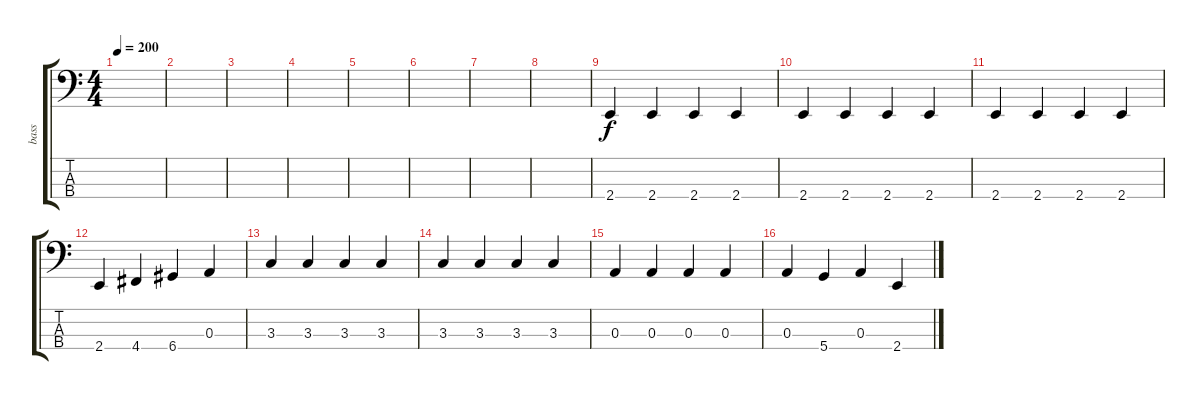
\track ("bass" "bass") {instrument electricbassfinger}
\staff {score tabs}
\tuning (G2 D2 A1 D1) {hide}
\ts (4 4)
\tempo 200
\clef f4
\ks c
|
|
|
|
|
|
|
|
2.4.4 2.4.4 2.4.4 2.4.4 |
2.4.4 2.4.4 2.4.4 2.4.4 |
2.4.4 2.4.4 2.4.4 2.4.4 |
2.4.4 4.4.4 6.4.4 0.3.4 |
3.3.4 3.3.4 3.3.4 3.3.4 |
3.3.4 3.3.4 3.3.4 3.3.4 |
0.3.4 0.3.4 0.3.4 0.3.4 |
0.3.4 5.4.4 0.3.4 2.4.4
